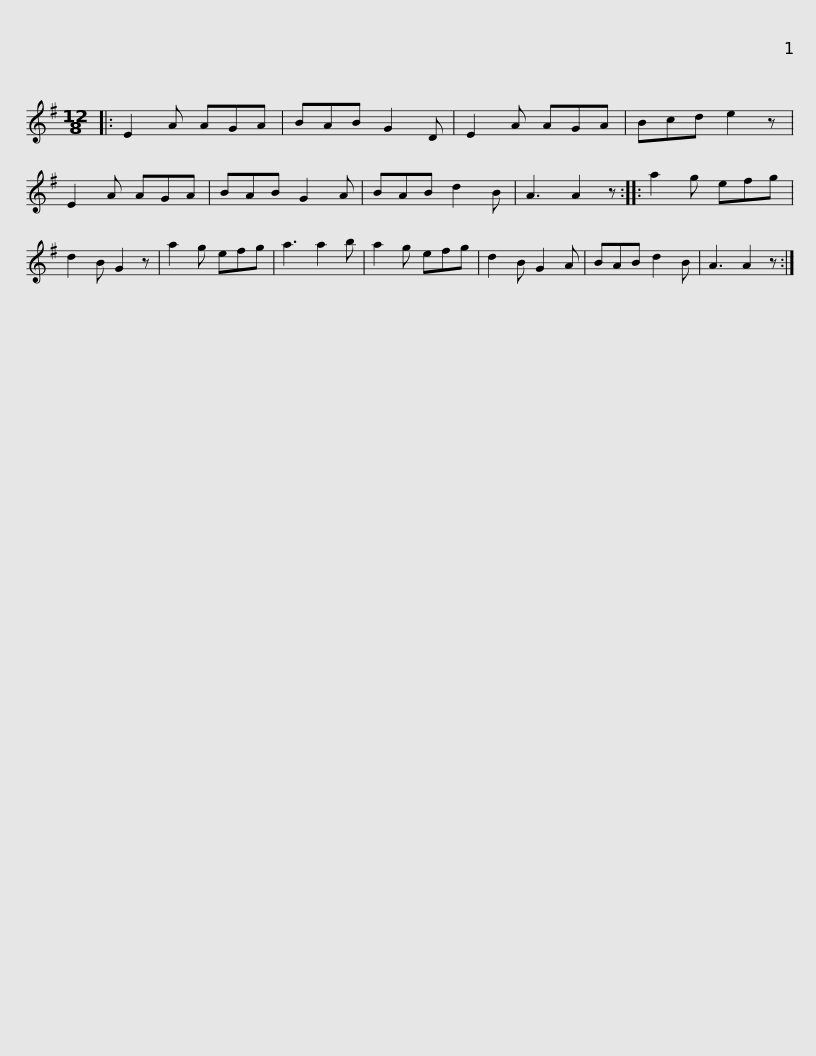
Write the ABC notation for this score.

X:1
L:1/8
M:12/8
I:linebreak $
K:G
V:1 treble
V:1
|: E2 A AGA | BAB G2 D | E2 A AGA | Bcd e2 z | E2 A AGA | %5
 BAB G2 A | BAB d2 B | A3 A2 z ::$ a2 g efg | d2 B G2 z | %10
 a2 g efg | a3 a2 b | a2 g efg | d2 B G2 A | BAB d2 B | %15
 A3 A2 z :| %16
